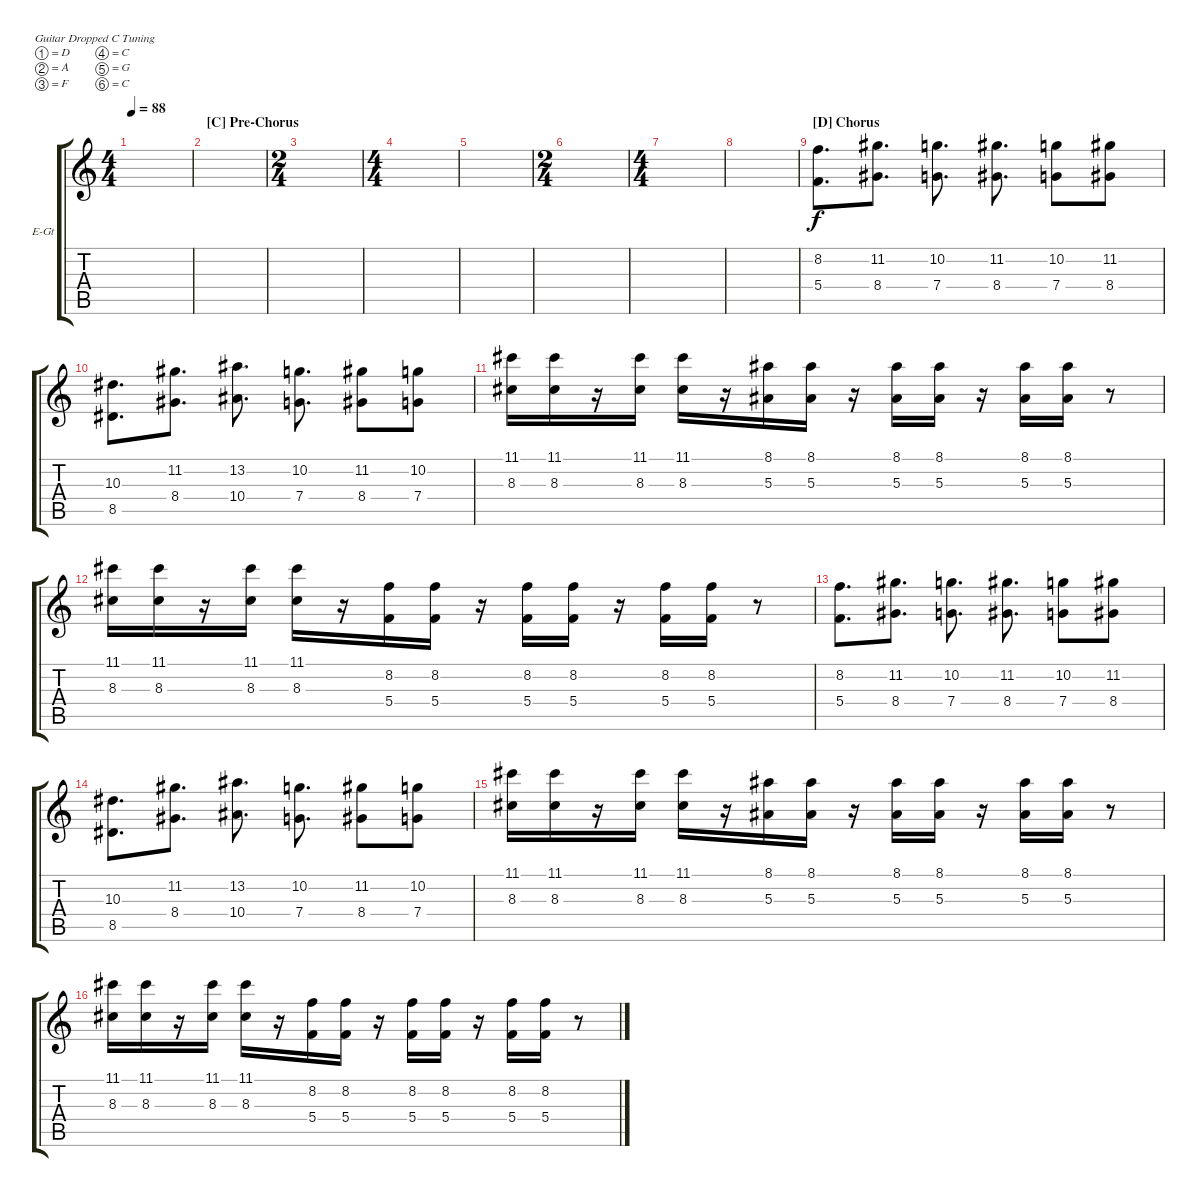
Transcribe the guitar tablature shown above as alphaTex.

\defaultSystemsLayout 4
\bracketExtendMode groupsimilarinstruments
\firstSystemTrackNameOrientation horizontal
\otherSystemsTrackNameOrientation horizontal
\track ("Guitar 2" "E-Gt") {instrument distortionguitar}
\staff {score tabs}
\tuning (D4 A3 F3 C3 G2 C2)
\ts (4 4)
\tempo 88
\clef g2
\scale
0.333333
\ks c
|
\section ("C" "Pre-Chorus")
\scale
0.333333 |
\ts (2 4)
\scale
0.39527 |
\ts (4 4)
\scale
0.39527 |
\scale
0.209459 |
\ts (2 4)
\scale
0.39527 |
\ts (4 4)
\scale
0.39527 |
\scale
0.209459 |
\section ("D" "Chorus")
\scale
0.333333 (5.4 8.2).8{d} (8.4 11.2).8{d} (7.4 10.2).8{d} (8.4 11.2).8{d} (7.4 10.2).8 (8.4 11.2).8 |
\scale
0.333333 (10.3 8.5).8{d} (8.4 11.2).8{d} (10.4 13.2).8{d} (7.4 10.2).8{d} (8.4 11.2).8 (7.4 10.2).8 |
\scale
0.333333 (11.1 8.3).16 (11.1 8.3).16 r.16 (11.1 8.3).16 (11.1 8.3).16 r.16 (8.1 5.3).16 (8.1 5.3).16 r.16 (8.1 5.3).16 (8.1 5.3).16 r.16 (8.1 5.3).16 (8.1 5.3).16 r.8 |
\scale
0.333333 (11.1 8.3).16 (11.1 8.3).16 r.16 (11.1 8.3).16 (11.1 8.3).16 r.16 (8.2 5.4).16 (8.2 5.4).16 r.16 (8.2 5.4).16 (8.2 5.4).16 r.16 (8.2 5.4).16 (8.2 5.4).16 r.8 |
\scale
0.333333 (5.4 8.2).8{d} (8.4 11.2).8{d} (7.4 10.2).8{d} (8.4 11.2).8{d} (7.4 10.2).8 (8.4 11.2).8 |
\scale
0.333333 (10.3 8.5).8{d} (8.4 11.2).8{d} (10.4 13.2).8{d} (7.4 10.2).8{d} (8.4 11.2).8 (7.4 10.2).8 |
\scale
0.333333 (11.1 8.3).16 (11.1 8.3).16 r.16 (11.1 8.3).16 (11.1 8.3).16 r.16 (8.1 5.3).16 (8.1 5.3).16 r.16 (8.1 5.3).16 (8.1 5.3).16 r.16 (8.1 5.3).16 (8.1 5.3).16 r.8 |
\scale
0.333333 (11.1 8.3).16 (11.1 8.3).16 r.16 (11.1 8.3).16 (11.1 8.3).16 r.16 (8.2 5.4).16 (8.2 5.4).16 r.16 (8.2 5.4).16 (8.2 5.4).16 r.16 (8.2 5.4).16 (8.2 5.4).16 r.8
